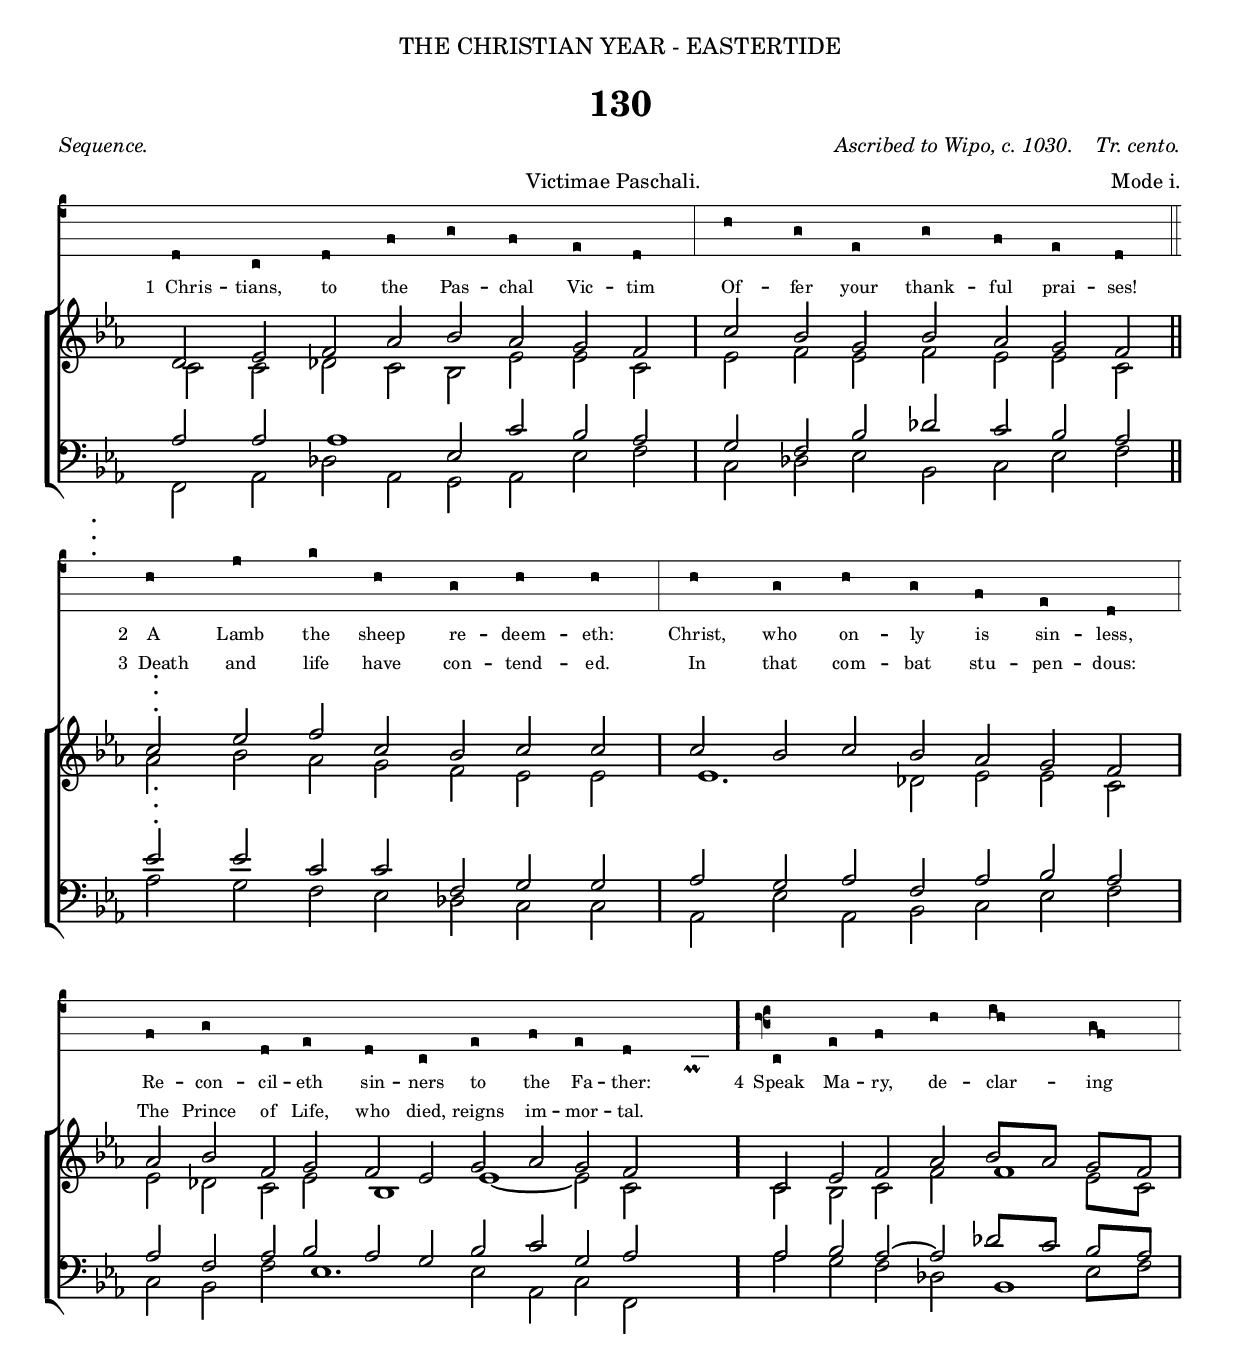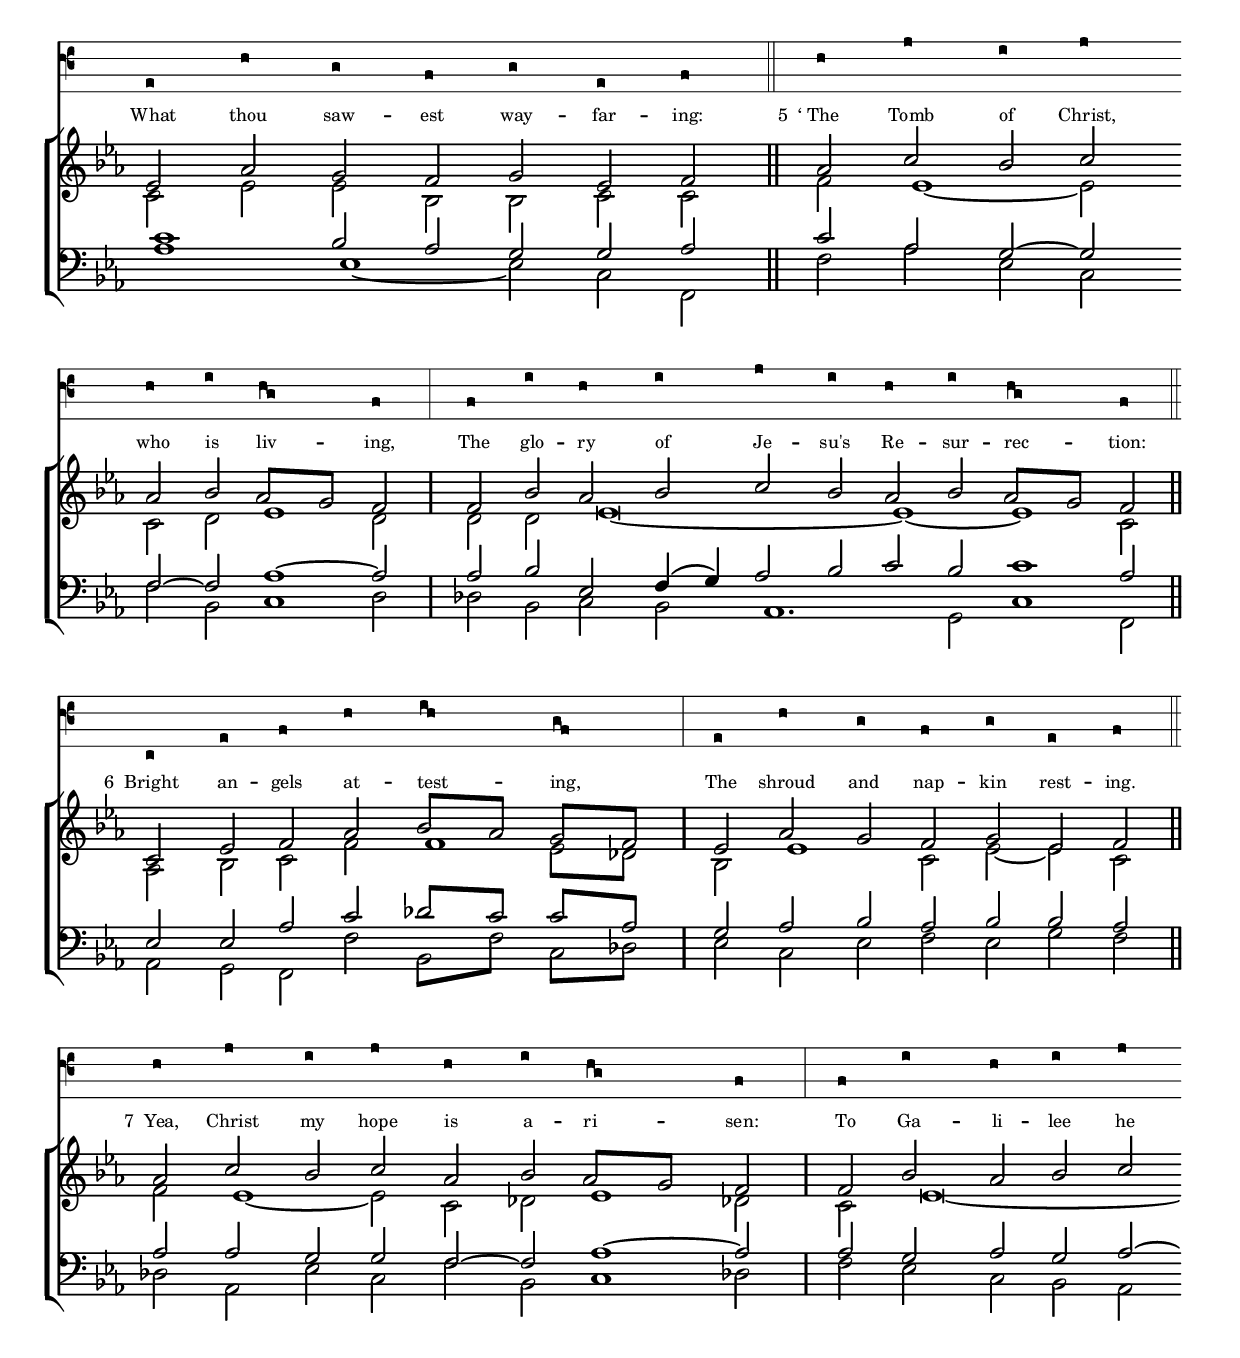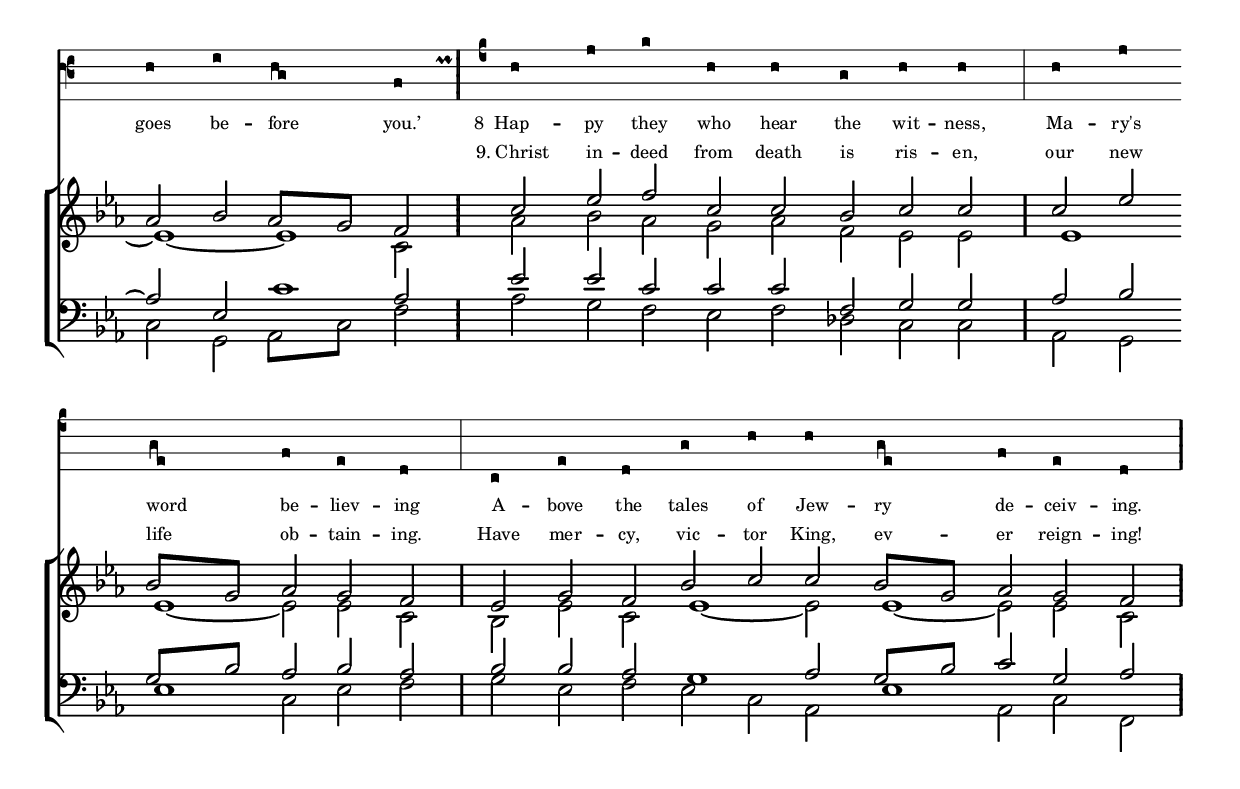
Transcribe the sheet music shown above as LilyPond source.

%%% 213-215.png
%%% Hymn 130. Christians to the Paschal Victim.
%%% Version 1
 
 
\version "2.10"
 
\include "gregorian-init.ly"
 
\header {
   dedication = \markup { \center-align { "THE CHRISTIAN YEAR - EASTERTIDE" \hspace #0.1 } }     
   
   title = "130"
   
   poet = \markup { \small \italic { Sequence.} }
   
   composer = \markup { \small \italic { "Ascribed to Wipo, c. 1030.    Tr. cento." } }
   
   meter = \markup { \small { \hspace #45 "Victimae Paschali." } }
   
   arranger = \markup { \small { Mode i. } }
   
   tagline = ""
}

%%%%%%%%%%%%% Macros
 
%%% macro settings for stemless long note which is 2x duration of regular white note    
 
ln = {\once \override NoteHead #'duration-log = #0 
           \once \override Stem #'stencil = ##f
           \once \override NoteColumn #'force-hshift = #'0.4 }

%%% same as above but uses x-offset instead of force-hshift    
 	   	   
lnb = {\once \override NoteHead #'duration-log = #0 
           \once \override Stem #'stencil = ##f
           \once \override NoteHead #'X-offset = #0.8 }
	   	   
%%% settings to generate the double longnotes (breves)

brevenote = { \once \override NoteHead #'duration-log = #-1  
                \once \override NoteColumn #'force-hshift = #0.8 }

crochet = { \once \override NoteHead #'duration-log = #2  }
	   
	   
% *** prints four dots in a column, This will be used by other macros to create repeat signs.                   
 
fdots = \markup { \override #'(baseline-skip . 1.0) 
        \column { \with-color #black { \fontsize #0 . \fontsize #0 . \fontsize #0 . \fontsize #0 .} }}           
            
%%% positions 4 dots at beginning of a line of score mimicking a begin repeat sign
%%% uses fdots macro, above
%%% The dots are placed as \mark objects rather than a normal bar glyph because Lilypond will not easily print a bar
%%% glyph at the beginning of a line without upsetting the bar at the end of the previous line
%%% Place \beginfdots before the first note of line you want it to begin.
 
beginfdots = {    
                   \once \override Staff.RehearsalMark #'Y-offset = #'1.4
                   \once \override Staff.RehearsalMark #'X-offset = #'9.0
                   \mark \fdots
                   \once \override Score.SeparationItem #'padding = #1
}           
            
%%% Prints a repeat sign glyph comprising 4 dots then two thin bars. This is used to end a repeat. 
%%% This macro works by replacing the glyph used by the \bar "||" function. 
 
fdendrepeat = {\once \override Staff.BarLine #'stencil = #ly:text-interface::print 
            \once \override Staff.BarLine #'text = \markup  {  \line { \raise #1.4 \override #'(baseline-skip . 1.0)  
                                                                           \column { \with-color #black {  
                                                                                                             \fontsize #2 . 
                                                                                                             \fontsize #2 . 
                                                                                                             \fontsize #2 . 
                                                                                                             \fontsize #2 .} }
                                                              \hspace #-1 \filled-box #'(0 . 0.15) #'(-2 . 2) #0
                                                                                      \hspace #-0.9 \filled-box #'(0 . 0.15) #'(-2 . 2) #0
            
            } }         
        \bar "||"} 
 
%%% Prints a repeat sign glyph comprising two thin bars then 4 dots. Used to end a section then start a repeat.
%%% This macro works by replacing the glyph used by the \bar "||" function.   
 
barstartrepeat = {\once \override Staff.BarLine #'stencil = #ly:text-interface::print 
            \once \override Staff.BarLine #'text = \markup  {  \line { \filled-box #'(0 . 0.15) #'(-2.0 . 2.0) #0  
                                                                           \hspace #-0.9 \filled-box #'(0 . 0.15) #'(-2.0 . 2.0) #0 
                                                                                                   \hspace #-1.0 \raise #1.4 \override #'(baseline-skip . 1.0)  
                                                                                                   \column { \with-color #black {  
                                                                                                             \fontsize #2 . \fontsize #2 . 
                                                                                                            \fontsize #2 .  \fontsize #2 . } }                                                     
            } }         
        \bar "||"}     

	
%%%   
%%% Equivalent macros for plainsong    
%%%
 
%%% prints three dots in a column, suitable for plainsong staffs    
 
tdots = \markup { \override #'(baseline-skip . 1.6) 
                  \column { \with-color #black { \fontsize #0 . \fontsize #0 . \fontsize #0 . } }
}           
  
%%% Using the tdots macro above, positions 3 dots at beginning of a line of score thus mimicking a begin repeat sign.
%%% The dots are placed as \mark objects rather than a normal bar glyph because Lilypond will not easily print a bar
%%% glyph at the beginning of a line without upsetting the bar at the end of the previous line
%%% Place \pbeginfdots before the first note of line you want it to begin.
 
pbegintdots = { 
                   \once \override Staff.RehearsalMark #'Y-offset = #'1.5
                   \once \override Staff.RehearsalMark #'X-offset = #'3.0
                   \mark \tdots
                   \once \override Score.SeparationItem #'padding = #1
}           
 
%%% Prints a repeat sign glyph comprising 3 dots and two thin bars. Used to end a repeat on a plainsong staff.
%%% This macro works by replacing the glyph used by the \bar "||" function. 
 
ptdendrepeat = {\once \override Staff.BarLine #'stencil = #ly:text-interface::print 
            \once \override Staff.BarLine #'text = \markup  {  \line { \raise #1.4 \override #'(baseline-skip . 1.6)  \column { \with-color #black {  \fontsize #2 . \fontsize #2 . \fontsize #2 . } }
                                                              \hspace #-1 \filled-box #'(0 . 0.15) #'(-2.4 . 2.4) #0
                                                                                      \hspace #-0.9 \filled-box #'(0 . 0.15) #'(-2.4 . 2.4) #0
            } }         
        \bar "||"}      
  
%%% Prints a repeat sign glyph comprising two thin bars then 3 dots. Used to end a section then start a repeat on a plainsong staff.
%%% This macro works by replacing the glyph used by the \bar "||" function.   
 
pbarstartrepeat = {
	    
	    \once \override Staff.BarLine #'stencil = #ly:text-interface::print 
            \once \override Staff.BarLine #'text = \markup  {  \line { \filled-box #'(0 . 0.15) #'(-2.4 . 2.4) #0  
                                                                           \hspace #-0.9 \filled-box #'(0 . 0.15) #'(-2.4 . 2.4) #0 
                                                                                                   \hspace #-1.0 \raise #1.4 \override #'(baseline-skip . 1.6)  
                                                                                                   \column { \with-color #black {  \fontsize #2 . \fontsize #2 . \fontsize #2 . } }                                                 
            } }         
        \bar "||"} 
            
%%% clefpad moves the clef a little to the right. When a mid-staff clef change is inserted, Lilypond puts it very close to the 
%%% barline. Unusually, this extra-offset command must be inserted after the \clef command.

clefpad = \once \override Staff.Clef #'extra-offset = #'(0.4 . 0)

%% music function to allow lyrics to skip a given number of note-syllables
%% skips #7 will skip over 7 music note-syllables. Needed to align lyrics which begin partway
%% through the music

skips = #(define-music-function (parser location times) (number?)
     #{
	     \repeat unfold $times { \skip 1}
       #})
     
%%%%%%%%%%%%%%%%%%% End of Macro Definitions

%%% plainsong voice
 
plainsong = {  \relative c' { 
   \clef "vaticana-do3"
   \set fontSize = #3  
   
%%% Set the order in which symbols are printed. By default Lilypond prints mid-staff clef changes before a barline. This section 
%%% sets the clef symbol to come after a barline
%%% As these settings are for the score context, they affect plainsong and normal SATB staffs  

\override Score.BreakAlignment #'break-align-orders = ##(; end-of-line:
  ( left-edge 
  clef staff-bar key-signature
  time-signature )

  ; unbroken
  (left-edge 
  staff-bar 
  clef 
  key-signature
  staff
  time-signature )

  ; begin of line
  ( left-edge 
  clef 
  key-signature 
  staff-bar
  time-signature )		  
)	  

  d,8 c d f g f e d \bar "|" a' g e g f e d \bar "||" \break
  \pbegintdots a' c d a g a a \bar "|" a g a g f e d \bar "|" \break
  f g d e d c e f e d
      
      %%% markup for the custos
       _\markup { \hspace #6.5 
      \override #'(baseline-skip . 0.4)  
      \column { "–"	
               \line{ \hspace #0.1 \tiny \musicglyph #"scripts.prall" \hspace #-1.5 \fontsize #2 . }  }  }
     
      %%% resume music
      \ptdendrepeat \once \override VaticanaStaff.Clef #'non-default = ##t  
      \clef "vaticana-fa2" \clefpad a c d f \[ g \flexa f \] \[ e \flexa d \] \bar "|" \break

%%pp2  
  c f e d e c d \bar "||" f a g a \bar "" \break
  f g \[ f \flexa e \] d \bar "|" d g f g a g f g \[ f \flexa e \] d \bar "||" \break
  a c d f \[ g \flexa f \] \[ e \flexa d \] \bar "|" c f e d e c d \bar "||" \break

%%pp3  
  f a g a f g \[ f \flexa e \] d \bar "|" d g f g a \bar "" \break
  f g \[ f \flexa e \] \once \override TextScript #'extra-offset = #'( 3.0 . -1.2 ) d^\markup { \tiny \musicglyph #"scripts.prall" \hspace #-1.5 \fontsize #2 . } \pbarstartrepeat \once \override VaticanaStaff.Clef #'non-default = ##t \clef "vaticana-do3" \clefpad a' c d a a g a a \bar "|" a c \bar "" \break
  \[ g \flexa e \] f e d \bar "|" c e d g a a \[ g \flexa e \] f e d \ptdendrepeat
} }  


%%% SATB voices

global = {
  \key ees \major 
  \autoBeamOff
  \set Staff.midiInstrument = "church organ"
}

soprano = \relative c' {
  \tag #'vOne { d8 ees f aes bes aes g f \bar "|" c' bes g bes aes g f \bar "||" \break }
  \tag #'vTwoThree { \beginfdots c' ees f c bes c c \bar "|" c bes c   bes aes g f \bar "|"
  aes bes f g f ees g aes g f \fdendrepeat } \tag #'vFourtoSeven { c ees f aes bes[ aes] g[ f] \bar "|" \break

%%%pp2
  ees8 aes g f g ees f \bar "||" aes c bes c \bar "" \break
  aes bes aes[ g] f \bar "|" f bes aes bes c bes aes bes aes[ g] f \bar "||" \break
  c ees f aes bes[ aes] g[ f] \bar "|" ees aes g f g ees f \bar "||" \break

%%%pp3
  aes c bes c aes bes aes[ g] f \bar "|" f bes aes bes c \bar "" \break
  aes bes aes[ g] f } \tag #'vEightNine { \barstartrepeat c' ees f c c bes c c \bar "|" c ees \bar "" \break
  bes[ g] aes g f \bar "|" ees g f bes c c bes[ g] aes g f \fdendrepeat }
}
 
alto = \relative c' {
  \tag #'vOne { c8 c des c bes ees ees c \bar "|" ees f ees f ees ees c \bar "||" \break }
  \tag #'vTwoThree { \beginfdots aes' bes aes g f ees ees \bar "|" \ln ees4. des!8 ees ees c \bar "|" \break 
  ees des! c ees \ln bes4 \ln ees4 ~ ees8 c \fdendrepeat } \tag #'vFourtoSeven { c bes c f \ln f4 ees8[ c] \bar "|" \break

%%%pp2
  c8 ees ees bes bes c c \bar "||" f \ln ees4 ~ ees8 \bar "" \break
  c8 des \ln ees4 des8 \bar "|" des des \brevenote ees\breve *1/4 ~ \ln ees4 ~ \ln ees4 c8 \bar "||" \break
  aes8 bes c f  \ln f4 ees8[ des!] \bar "|" bes \ln ees4 c8 ees ~ ees c \bar "||" \break

%%%pp3
  f \ln ees4 ~ ees8 c des! \ln ees4 des!8 \bar "|" c \brevenote ees\breve *1/4 ~ \bar "" \break
  \ln ees4 ~ \ln ees4 c8 } \tag #'vEightNine { \barstartrepeat aes'8 bes aes g aes f ees ees \bar "|" \ln ees4 \bar "" \break
  \ln ees4 ~ ees8 ees c \bar "|" bes ees c \ln ees4 ~ ees8 \ln ees4 ~ ees8 ees c \fdendrepeat }
}
 
tenor = \relative c { \clef bass
  \tag #'vOne {aes'8 aes \ln aes4 ees8 c' bes aes \bar "|" g f bes des c bes aes \bar "||" \break }
  \tag #'vTwoThree { \beginfdots ees' ees c c f, g g \bar "|" aes g aes f aes bes aes \bar "|" \break
  aes f aes bes aes g bes c g aes \fdendrepeat } \tag #'vFourtoSeven { aes bes aes ~ aes des![ c] bes[ aes] \bar "|" \break

%%%pp2
  \ln c4 bes8 aes g g aes \bar "||" c aes g ~ g \bar "" \break
  f ~ f \ln aes4  ~ aes8 \bar "|" aes bes  ees,  \crochet f16( \crochet g16)  aes8  bes  c bes \ln c4 aes8 \bar "||" \break
  ees ees aes c des![ c] c[ aes] \bar "|" g aes bes aes bes bes aes \bar "||" \break

%%%pp3
  aes aes g g f ~ f \ln aes4 ~ aes8 \bar "|" aes g aes g aes ~ \bar "" \break
  aes ees \ln c'4 aes8 } \tag #'vEightNine { \barstartrepeat ees' ees c c c f, g g \bar "|" aes bes \bar "" \break
  g[ bes] aes bes aes \bar "|" bes bes aes \ln g4 aes8 g[ bes] c g aes \fdendrepeat }
}
 
bass = \relative c { \clef bass
  \tag #'vOne {f,8 aes des aes g aes ees' f \bar "|" c des! ees bes c ees f \bar "||" \break }
  \tag #'vTwoThree { \beginfdots aes g f ees des! c c \bar "|" aes ees' aes, bes c ees f \bar "|" \break 
  c bes f' \ln ees4. ees8 aes, c f, \fdendrepeat } \tag #'vFourtoSeven { aes' g f des! \ln bes4 ees8[ f]

%%%pp2
  \lnb aes4 \ln ees4 ~ ees8 c f, \bar "||" f' aes ees c \bar "" \break
  f bes, \lnb c4 des8 \bar "|" des! bes c bes \ln aes4. g8 \lnb c4 f,8 \bar "||" \break
  aes g f f' bes,[ f'] c[ des!] \bar "|" ees c ees f ees g f \bar "||" \break

%%%pp3
  des!8 aes ees' c f bes, \lnb c4 des!8 \bar "|" f ees c bes aes \bar "" \break
  c g aes[ c] f } \tag #'vEightNine { \barstartrepeat aes g f ees f des! c c \bar "|" aes g \bar "" \break
  \ln ees'4 c8 ees f \bar "|" g ees f ees c aes \ln ees'4 aes,8 c f, \fdendrepeat }
}
 
 
lyricsOne = \lyricmode {
  \override LyricText #'font-size = #-1.	
  "1  Chris" -- tians, to the Pas -- chal Vic -- tim  Of -- fer your thank -- ful prai -- ses!
  \once \override LyricText #'self-alignment-X = #1
  "2    A" Lamb the sheep re -- deem -- eth: Christ, who on -- ly is  sin -- less,	
  Re -- con -- cil -- eth sin -- ners to the Fa -- ther:  
      \once \override LyricText #'self-alignment-X = #0.4 
      "4  Speak" Ma -- ry, de -- clar -- ing
  What thou saw -- est way -- far -- ing: 
        \once \override LyricText #'self-alignment-X = #0.65
      "5  ‘ The" Tomb of Christ,
  who is liv -- ing, The glo -- ry of Je -- su's Re -- sur -- rec -- tion:
  \once \override LyricText #'self-alignment-X = #0.4
  "6  Bright" an -- gels at -- test -- ing, The shroud and nap -- kin rest -- ing.
  \once \override LyricText #'self-alignment-X = #0.4
  "7  Yea," Christ my hope is a -- ri -- sen: To Ga -- li -- lee he
  goes be -- fore you.’ 
  \once \override LyricText #'self-alignment-X = #0.8
  "8  Hap" -- py they who hear the wit -- ness, Ma -- ry's
  word be -- liev -- ing  A -- bove the tales of Jew -- ry de -- ceiv -- ing.
}
 
lyricsTwo = \lyricmode {
  \override LyricText #'font-size = #-1.	
  \skips #15
  \once \override LyricText #'self-alignment-X = #0.0
  "3  Death" and life have con -- tend -- ed.  In that com -- bat stu -- pen -- dous:
  The Prince of Life, who died, reigns im -- mor -- tal. 
  \skips #61
  \once \override LyricText #'self-alignment-X = #0.2
  "9. Christ" in -- deed from death is ris -- en, our new
  life ob -- tain -- ing. Have mer -- cy, vic -- tor King, ev -- er reign -- ing! 
} 

 
#(ly:set-option 'point-and-click #f)
 
\book {
 
\paper {
 #(set-paper-size "a4")
%% annotate-spacing = ##t
 print-page-number = ##f
 ragged-last-bottom = ##t
 ragged-bottom = ##t
}

%%% Score block

\score { 
<<
 
\context VaticanaStaff 
   <<
   \new VaticanaVoice = "cantus" { \plainsong }
   >> % end vaticana staff


\context ChoirStaff <<
   \context Staff = upper << 
      \context Voice = sopranos { \voiceOne \global \soprano }
      \context Voice = altos {\voiceTwo  \global \alto  }
                          >> 
   \new Lyrics \lyricsto sopranos {\set alignAboveContext = #"upper" \small \override LyricSpace #'minimum-distance = #1.8 \lyricsOne }
 
   \new Lyrics \lyricsto sopranos {\set alignAboveContext = #"upper" \small \lyricsTwo }
 
   \context Staff = "lower" << \clef bass
      \context Voice = tenors { \voiceOne \global \tenor }
      \context Voice = bass { \voiceTwo  \global \bass  }
                            >> 
                    >> 
>> 
 
\layout {
            
  ragged-right = ##f
  ragged-last = ##f
  \context { \Score timing = ##f }
  \context { \Score \override TimeSignature #'transparent = ##t }
  \context { \Score \remove "Mark_engraver" }
  \context { \Staff \consists "Mark_engraver" }
%  \context { \VaticanaStaff Clef #'break-visibility = #begin-of-line-visible }
  
  % *** Needed to produce beamed minims - which are quavers in disguise
  \context { \Staff \override NoteHead #'duration-log = #1 }
  \context { \Staff \override Stem #'flag-style = #'no-flag }
  
  \context { \VaticanaStaff
           % *** Increases distance between lines of staff  
           \override StaffSymbol #'staff-space = #1.6            
           % *** Changes staff to black instead of default red
           \revert StaffSymbol #'color
           % *** Makes clef bigger       
           \override Clef #'font-size = #3
           % *** Would make ledger lines black, if there were any
           \revert LedgerLineSpanner #'color
           % *** Makes terminal barline visible 
           \override BarLine #'transparent = ##f 
               % *** Remove custos
               \remove Custos_engraver
               % *** needed for certain tweaks
               \consists "Mark_engraver"
           \remove Key_engraver
           \override Accidental #'transparent = ##f }
} % end layout
 
} % end score

%%% A separate score block to generate the midi minus the plainsong voice
%%% Since minims are quavers in disguise, tempo has to be set accordingly, tempo set to 2=80

\score {	
  \new ChoirStaff <<
   \new Staff = "upper" <<
      \context Voice = sopranos {\voiceOne \global \keepWithTag #'vOne \soprano \keepWithTag #'vTwoThree \soprano \keepWithTag #'vTwoThree \soprano
                                                   \keepWithTag #'vFourtoSeven \soprano \keepWithTag #'vEightNine \soprano \keepWithTag #'vEightNine \soprano }
      \context Voice = altos {\voiceTwo \global \keepWithTag #'vOne \alto \keepWithTag #'vTwoThree \alto \keepWithTag #'vTwoThree \alto
                                                 \keepWithTag #'vFourtoSeven \alto \keepWithTag #'vEightNine \alto \keepWithTag #'vEightNine \alto }
                      >> 
   \new Staff = "lower" <<
      \context Voice = tenors {\voiceOne \global \keepWithTag #'vOne \tenor \keepWithTag #'vTwoThree \tenor \keepWithTag #'vTwoThree \tenor
                                                 \keepWithTag #'vFourtoSeven \tenor \keepWithTag #'vEightNine \tenor \keepWithTag #'vEightNine \tenor }
      \context Voice = bass {\voiceTwo \global \keepWithTag #'vOne \bass \keepWithTag #'vTwoThree \bass \keepWithTag #'vTwoThree \bass
                                                 \keepWithTag #'vFourtoSeven \bass \keepWithTag #'vEightNine \bass \keepWithTag #'vEightNine \bass }
	             >> 
		 >>  

\midi { 
  \context { \Score tempoWholesPerMinute = #(ly:make-moment 80 8) }
       } 
}
 
} % end book
 
